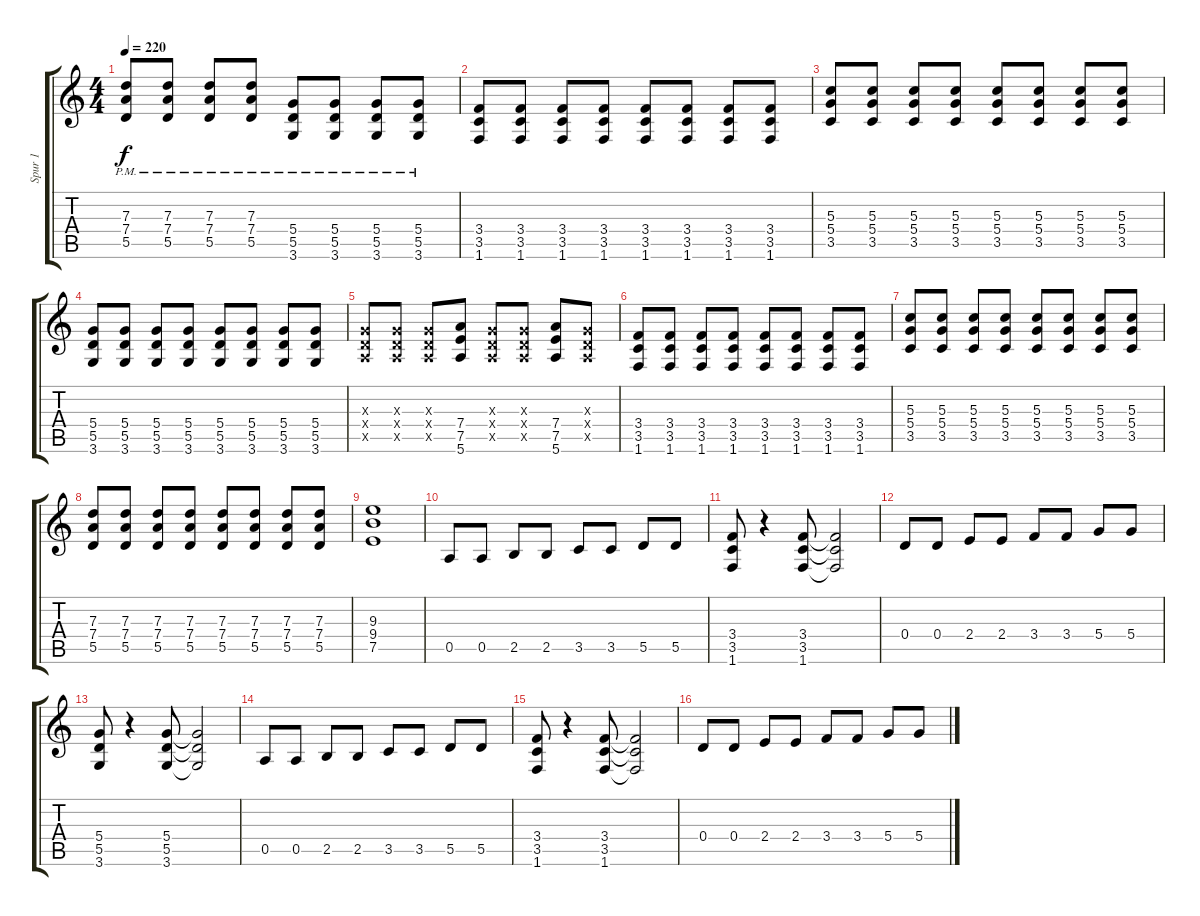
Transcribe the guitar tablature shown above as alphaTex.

\track ("Spur 1" "Spur 1") {instrument overdrivenguitar}
\staff {score tabs}
\tuning (E4 B3 G3 D3 A2 E2) {hide}
\ts (4 4)
\tempo 220
\clef g2
\ks c
(7.3{pm} 7.4{pm} 5.5{pm}).8{dy f} (7.3{pm} 7.4{pm} 5.5{pm}).8 (7.3{pm} 7.4{pm} 5.5{pm}).8 (7.3{pm} 7.4{pm} 5.5{pm}).8 (5.4{pm} 5.5{pm} 3.6{pm}).8 (5.4{pm} 5.5{pm} 3.6{pm}).8 (5.4{pm} 5.5{pm} 3.6{pm}).8 (5.4{pm} 5.5{pm} 3.6{pm}).8 |
(3.4 3.5 1.6).8 (3.4 3.5 1.6).8 (3.4 3.5 1.6).8 (3.4 3.5 1.6).8 (3.4 3.5 1.6).8 (3.4 3.5 1.6).8 (3.4 3.5 1.6).8 (3.4 3.5 1.6).8 |
(5.3 5.4 3.5).8 (5.3 5.4 3.5).8 (5.3 5.4 3.5).8 (5.3 5.4 3.5).8 (5.3 5.4 3.5).8 (5.3 5.4 3.5).8 (5.3 5.4 3.5).8 (5.3 5.4 3.5).8 |
(5.4 5.5 3.6).8 (5.4 5.5 3.6).8 (5.4 5.5 3.6).8 (5.4 5.5 3.6).8 (5.4 5.5 3.6).8 (5.4 5.5 3.6).8 (5.4 5.5 3.6).8 (5.4 5.5 3.6).8 |
(0.3{x} 0.4{x} 0.5{x}).8 (0.3{x} 0.4{x} 0.5{x}).8 (0.3{x} 0.4{x} 0.5{x}).8 (7.4 7.5 5.6).8 (0.3{x} 0.4{x} 0.5{x}).8 (0.3{x} 0.4{x} 0.5{x}).8 (7.4 7.5 5.6).8 (0.3{x} 0.4{x} 0.5{x}).8 |
(3.4 3.5 1.6).8 (3.4 3.5 1.6).8 (3.4 3.5 1.6).8 (3.4 3.5 1.6).8 (3.4 3.5 1.6).8 (3.4 3.5 1.6).8 (3.4 3.5 1.6).8 (3.4 3.5 1.6).8 |
(5.3 5.4 3.5).8 (5.3 5.4 3.5).8 (5.3 5.4 3.5).8 (5.3 5.4 3.5).8 (5.3 5.4 3.5).8 (5.3 5.4 3.5).8 (5.3 5.4 3.5).8 (5.3 5.4 3.5).8 |
(7.3 7.4 5.5).8 (7.3 7.4 5.5).8 (7.3 7.4 5.5).8 (7.3 7.4 5.5).8 (7.3 7.4 5.5).8 (7.3 7.4 5.5).8 (7.3 7.4 5.5).8 (7.3 7.4 5.5).8 |
(9.3 9.4 7.5).1 |
0.5.8 0.5.8 2.5.8 2.5.8 3.5.8 3.5.8 5.5.8 5.5.8 |
(3.4 3.5 1.6).8 r.4 (3.4 3.5 1.6).8 (3.4{t} 3.5{t} 1.6{t}).2 |
0.4.8 0.4.8 2.4.8 2.4.8 3.4.8 3.4.8 5.4.8 5.4.8 |
(5.4 5.5 3.6).8 r.4 (5.4 5.5 3.6).8 (5.4{t} 5.5{t} 3.6{t}).2 |
0.5.8 0.5.8 2.5.8 2.5.8 3.5.8 3.5.8 5.5.8 5.5.8 |
(3.4 3.5 1.6).8 r.4 (3.4 3.5 1.6).8 (3.4{t} 3.5{t} 1.6{t}).2 |
0.4.8 0.4.8 2.4.8 2.4.8 3.4.8 3.4.8 5.4.8 5.4.8
